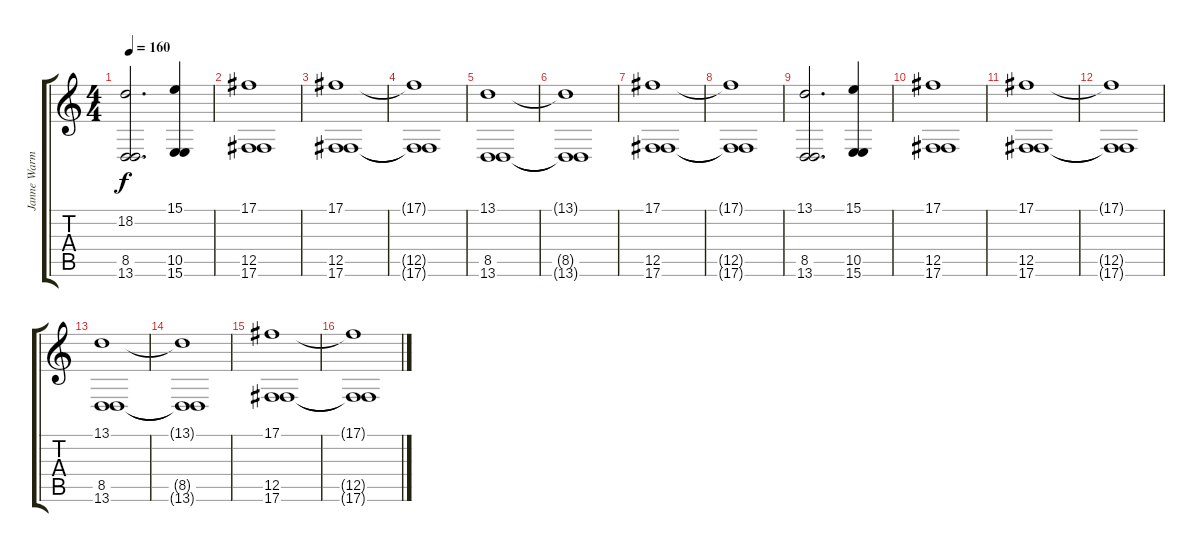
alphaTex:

\track ("Janne Warman" "Janne Warm") {instrument stringensemble1}
\staff {score tabs}
\tuning (Db4 Ab3 E3 B2 Gb2 Db2) {hide}
\ts (4 4)
\tempo 160
\clef g2
\ks c
(18.2 8.5 13.6).2{d dy f} (15.1 10.5 15.6).4 |
(17.1 12.5 17.6).1 |
(17.1 12.5 17.6).1 |
(17.1{t} 12.5{t} 17.6{t}).1 |
(13.1 8.5 13.6).1 |
(13.1{t} 8.5{t} 13.6{t}).1 |
(17.1 12.5 17.6).1 |
(17.1{t} 12.5{t} 17.6{t}).1 |
(13.1 8.5 13.6).2{d} (15.1 10.5 15.6).4 |
(17.1 12.5 17.6).1 |
(17.1 12.5 17.6).1 |
(17.1{t} 12.5{t} 17.6{t}).1 |
(13.1 8.5 13.6).1 |
(13.1{t} 8.5{t} 13.6{t}).1 |
(17.1 12.5 17.6).1 |
(17.1{t} 12.5{t} 17.6{t}).1
